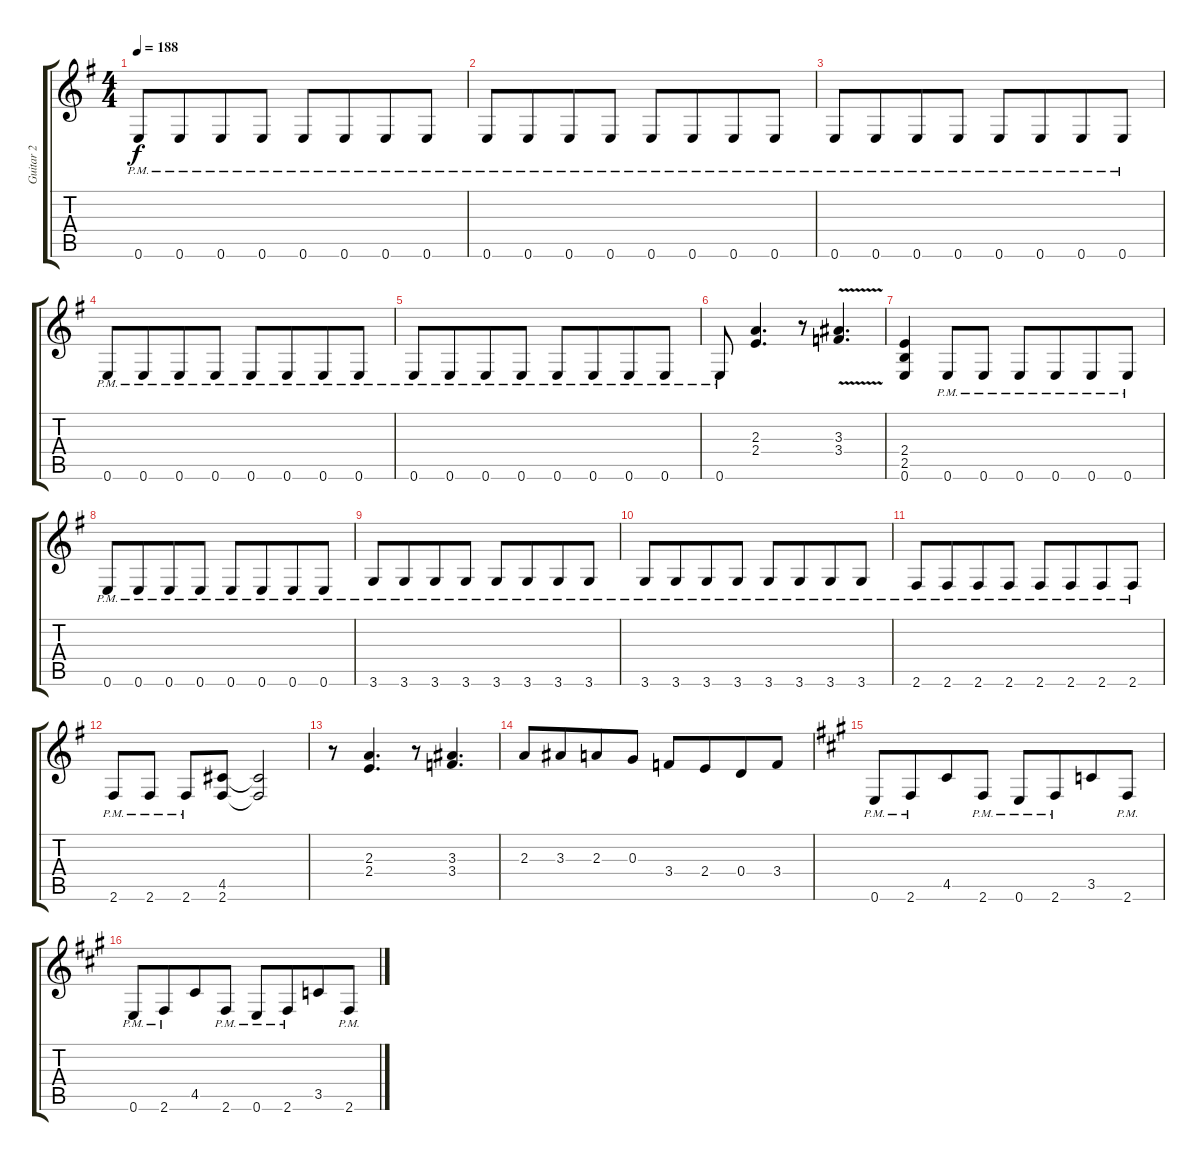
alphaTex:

\track ("Guitar 2" "Guitar 2") {instrument overdrivenguitar}
\staff {score tabs}
\tuning (E4 B3 G3 D3 A2 E2) {hide}
\ts (4 4)
\tempo 188
\clef g2
\ks g
0.6{pm}.8{dy f} 0.6{pm}.8{beam merge} 0.6{pm}.8 0.6{pm}.8 0.6{pm}.8 0.6{pm}.8{beam merge} 0.6{pm}.8 0.6{pm}.8 |
0.6{pm}.8 0.6{pm}.8{beam merge} 0.6{pm}.8 0.6{pm}.8 0.6{pm}.8 0.6{pm}.8{beam merge} 0.6{pm}.8 0.6{pm}.8 |
0.6{pm}.8 0.6{pm}.8{beam merge} 0.6{pm}.8 0.6{pm}.8 0.6{pm}.8 0.6{pm}.8{beam merge} 0.6{pm}.8 0.6{pm}.8 |
0.6{pm}.8 0.6{pm}.8{beam merge} 0.6{pm}.8 0.6{pm}.8 0.6{pm}.8 0.6{pm}.8{beam merge} 0.6{pm}.8 0.6{pm}.8 |
0.6{pm}.8 0.6{pm}.8{beam merge} 0.6{pm}.8 0.6{pm}.8 0.6{pm}.8 0.6{pm}.8{beam merge} 0.6{pm}.8 0.6{pm}.8 |
0.6{pm}.8 (2.3 2.4).4{d} r.8 (3.3{v} 3.4{v}).4{d} |
(2.4 2.5 0.6).4 0.6{pm}.8 0.6{pm}.8 0.6{pm}.8 0.6{pm}.8{beam merge} 0.6{pm}.8 0.6{pm}.8 |
0.6{pm}.8 0.6{pm}.8{beam merge} 0.6{pm}.8 0.6{pm}.8 0.6{pm}.8 0.6{pm}.8{beam merge} 0.6{pm}.8 0.6{pm}.8 |
3.6{pm}.8 3.6{pm}.8{beam merge} 3.6{pm}.8 3.6{pm}.8 3.6{pm}.8 3.6{pm}.8{beam merge} 3.6{pm}.8 3.6{pm}.8 |
3.6{pm}.8 3.6{pm}.8{beam merge} 3.6{pm}.8 3.6{pm}.8 3.6{pm}.8 3.6{pm}.8{beam merge} 3.6{pm}.8 3.6{pm}.8 |
2.6{pm}.8 2.6{pm}.8{beam merge} 2.6{pm}.8 2.6{pm}.8 2.6{pm}.8 2.6{pm}.8{beam merge} 2.6{pm}.8 2.6{pm}.8 |
2.6{pm}.8 2.6{pm}.8 2.6{pm}.8 (4.5 2.6).8 (4.5{t} 2.6{t}).2 |
r.8 (2.3 2.4).4{d} r.8 (3.3 3.4).4{d} |
2.3.8 3.3.8{beam merge} 2.3.8 0.3.8 3.4.8 2.4.8{beam merge} 0.4.8 3.4.8 |
\ks a
0.6{pm}.8 2.6{pm}.8{beam merge} 4.5.8 2.6{pm}.8 0.6{pm}.8 2.6{pm}.8{beam merge} 3.5.8 2.6{pm}.8 |
0.6{pm}.8 2.6{pm}.8{beam merge} 4.5.8 2.6{pm}.8 0.6{pm}.8 2.6{pm}.8{beam merge} 3.5.8 2.6{pm}.8
